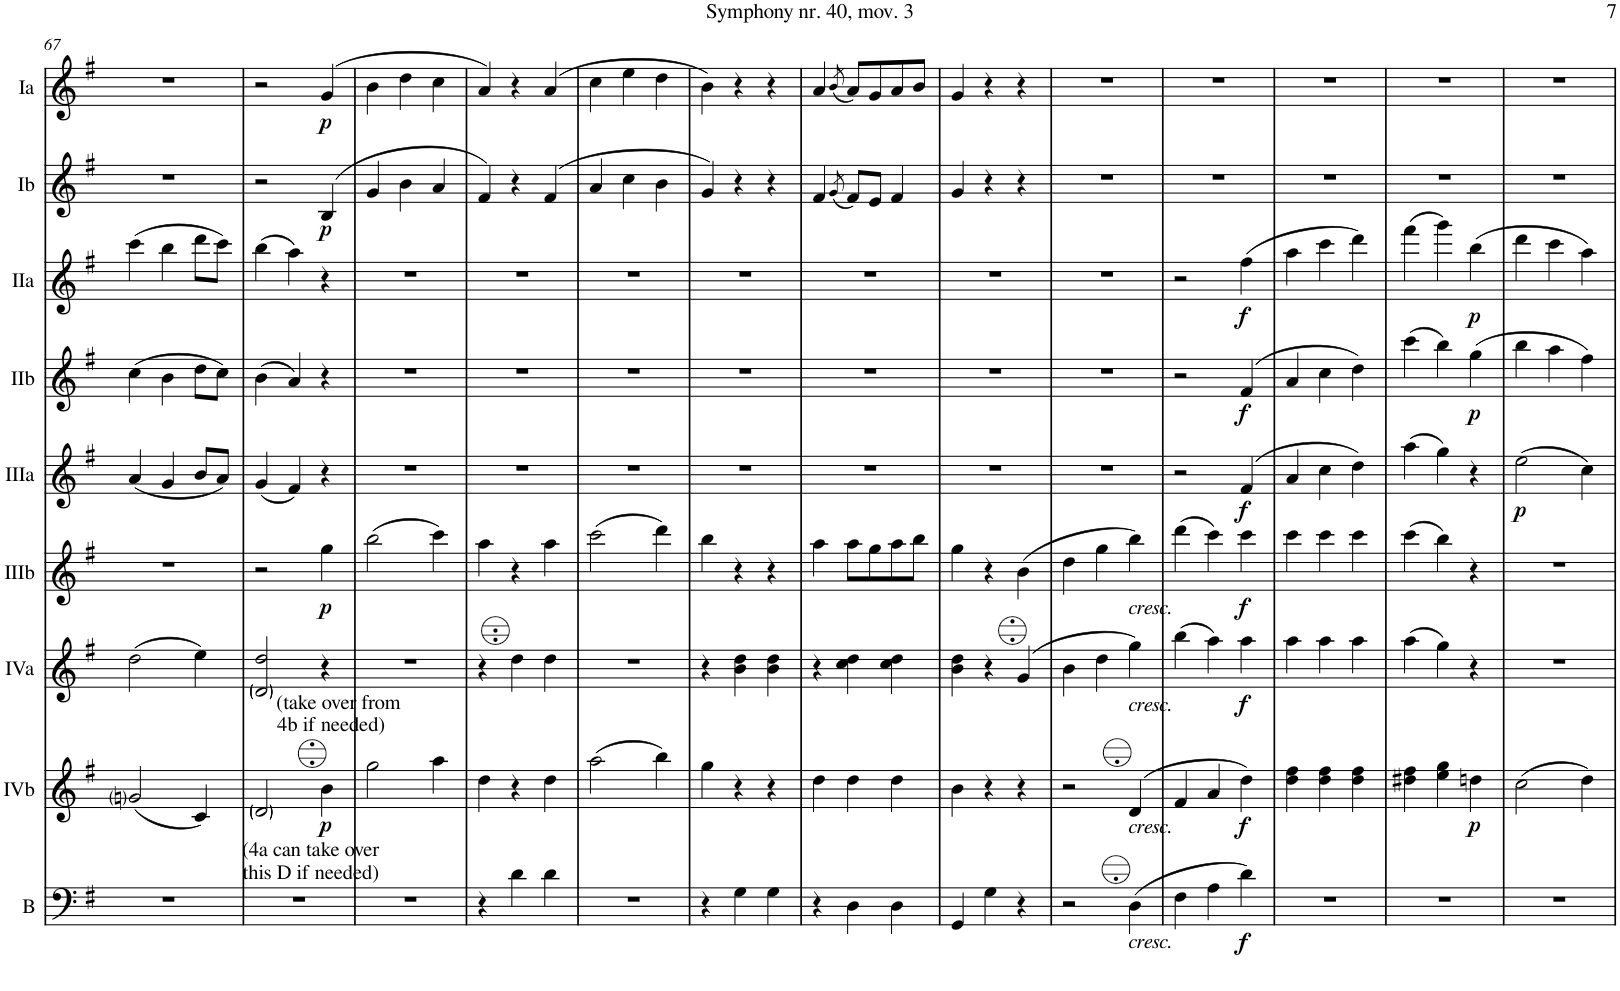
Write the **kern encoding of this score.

**kern	**dynam	**kern	**dynam	**kern	**dynam	**kern	**dynam	**kern	**dynam	**kern	**dynam	**kern	**dynam	**kern	**dynam	**kern	**dynam
*part9	*part9	*part8	*part8	*part7	*part7	*part6	*part6	*part5	*part5	*part4	*part4	*part3	*part3	*part2	*part2	*part1	*part1
*staff9	*staff9	*staff8	*staff8	*staff7	*staff7	*staff6	*staff6	*staff5	*staff5	*staff4	*staff4	*staff3	*staff3	*staff2	*staff2	*staff1	*staff1
*I"Bass	*	*I"Acc. 4b	*	*I"Acc. 4a	*	*I"Acc. 3b	*	*I"Acc. 3a	*	*I"Acc. 2b	*	*I"Acc. 2a	*	*I"Acc.1b	*	*I"Acc. 1a	*
*I'B	*	*	*	*	*	*	*	*	*	*	*	*	*	*	*	*	*
!!LO:PB:g=z
*clefF4	*	*clefG2	*	*clefG2	*	*clefG2	*	*clefG2	*	*clefG2	*	*clefG2	*	*clefG2	*	*clefG2	*
*Trd7c12	*	*Trd7c12	*	*Trd7c12	*	*Trd7c12	*	*Trd7c12	*	*	*	*	*	*	*	*	*
*k[f#]	*	*k[f#]	*	*k[f#]	*	*k[f#]	*	*k[f#]	*	*k[f#]	*	*k[f#]	*	*k[f#]	*	*k[f#]	*
*M3/4	*	*M3/4	*	*M3/4	*	*M3/4	*	*M3/4	*	*M3/4	*	*M3/4	*	*M3/4	*	*M3/4	*
=67	=67	=67	=67	=67	=67	=67	=67	=67	=67	=67	=67	=67	=67	=67	=67	=67	=67
2.r	.	(2gni/	.	(2dd\	.	2.r	.	(4aa/	.	(4cc\	.	(4ccc\	.	2.r	.	2.r	.
.	.	.	.	.	.	.	.	4gg/	.	4b\	.	4bb\	.	.	.	.	.
.	.	4c/)	.	4ee\)	.	.	.	8bb/L	.	8dd\L	.	8ddd\L	.	.	.	.	.
.	.	.	.	.	.	.	.	8aa/J)	.	8cc\J)	.	8ccc\J)	.	.	.	.	.
=68	=68	=68	=68	=68	=68	=68	=68	=68	=68	=68	=68	=68	=68	=68	=68	=68	=68
!	!	!	!	!LO:TX:b:t=(take over from	!	!	!	!	!	!	!	!	!	!	!	!	!
!	!	!	!	!LO:TX:b:t=4b if needed)	!	!	!	!	!	!	!	!	!	!	!	!	!
!	!	!LO:TX:b:t=(4a can take over	!	!	!	!	!	!	!	!	!	!	!	!	!	!	!
!	!	!LO:TX:b:t=this D if needed)	!	!	!	!	!	!	!	!	!	!	!	!	!	!	!
2.r	.	2d/	.	2d/ 2dd/	.	2r	.	(4gg/	.	(4b\	.	(4bb\	.	2r	.	2r	.
.	.	.	.	.	.	.	.	4ff#/)	.	4a/)	.	4aa\)	.	.	.	.	.
!	!	!	!LO:DY:b	!	!	!	!LO:DY:b	!	!	!	!	!	!	!	!LO:DY:b	!	!LO:DY:b
.	.	4b\	p	4r	.	4gg\	p	4r	.	4r	.	4r	.	(4B/	p	(4g/	p
=69	=69	=69	=69	=69	=69	=69	=69	=69	=69	=69	=69	=69	=69	=69	=69	=69	=69
2.r	.	2gg\	.	2.r	.	(2bb\	.	2.r	.	2.r	.	2.r	.	4g/	.	4b\	.
.	.	.	.	.	.	.	.	.	.	.	.	.	.	4b\	.	4dd\	.
.	.	4aa\	.	.	.	4ccc\)	.	.	.	.	.	.	.	4a/	.	4cc\	.
=70	=70	=70	=70	=70	=70	=70	=70	=70	=70	=70	=70	=70	=70	=70	=70	=70	=70
4r	.	4dd\	.	4r	.	4aa\	.	2.r	.	2.r	.	2.r	.	4f#/)	.	4a/)	.
4d\	.	4r	.	4dd\	.	4r	.	.	.	.	.	.	.	4r	.	4r	.
4d\	.	4dd\	.	4dd\	.	4aa\	.	.	.	.	.	.	.	(4f#/	.	(4a/	.
=71	=71	=71	=71	=71	=71	=71	=71	=71	=71	=71	=71	=71	=71	=71	=71	=71	=71
2.r	.	(2aa\	.	2.r	.	(2ccc\	.	2.r	.	2.r	.	2.r	.	4a/	.	4cc\	.
.	.	.	.	.	.	.	.	.	.	.	.	.	.	4cc\	.	4ee\	.
.	.	4bb\)	.	.	.	4ddd\)	.	.	.	.	.	.	.	4b\	.	4dd\	.
=72	=72	=72	=72	=72	=72	=72	=72	=72	=72	=72	=72	=72	=72	=72	=72	=72	=72
4r	.	4gg\	.	4r	.	4bb\	.	2.r	.	2.r	.	2.r	.	4g/)	.	4b\)	.
4G\	.	4r	.	4b\ 4dd\	.	4r	.	.	.	.	.	.	.	4r	.	4r	.
4G\	.	4r	.	4b\ 4dd\	.	4r	.	.	.	.	.	.	.	4r	.	4r	.
=73	=73	=73	=73	=73	=73	=73	=73	=73	=73	=73	=73	=73	=73	=73	=73	=73	=73
4r	.	4dd\	.	4r	.	4aa\	.	2.r	.	2.r	.	2.r	.	4f#/	.	4a/	.
.	.	.	.	.	.	.	.	.	.	.	.	.	.	(8qg/	.	(8qb/	.
4D\	.	4dd\	.	4cc\ 4dd\	.	8aa\L	.	.	.	.	.	.	.	8f#/L)	.	8a/L)	.
.	.	.	.	.	.	8gg\	.	.	.	.	.	.	.	8e/J	.	8g/	.
4D\	.	4dd\	.	4cc\ 4dd\	.	8aa\	.	.	.	.	.	.	.	4f#/	.	8a/	.
.	.	.	.	.	.	8bb\J	.	.	.	.	.	.	.	.	.	8b/J	.
=74	=74	=74	=74	=74	=74	=74	=74	=74	=74	=74	=74	=74	=74	=74	=74	=74	=74
4GG/	.	4b\	.	4b\ 4dd\	.	4gg\	.	2.r	.	2.r	.	2.r	.	4g/	.	4g/	.
4G\	.	4r	.	4r	.	4r	.	.	.	.	.	.	.	4r	.	4r	.
4r	.	4r	.	(4g/	.	(4b\	.	.	.	.	.	.	.	4r	.	4r	.
=75	=75	=75	=75	=75	=75	=75	=75	=75	=75	=75	=75	=75	=75	=75	=75	=75	=75
2r	.	2r	.	4b\	.	4dd\	.	2.r	.	2.r	.	2.r	.	2.r	.	2.r	.
.	.	.	.	4dd\	.	4gg\	.	.	.	.	.	.	.	.	.	.	.
!	!	!	!	!	!	!LO:TX:b:i:t=cresc.	!	!	!	!	!	!	!	!	!	!	!
!	!	!	!	!LO:TX:b:i:t=cresc.	!	!	!	!	!	!	!	!	!	!	!	!	!
!	!	!LO:TX:b:i:t=cresc.	!	!	!	!	!	!	!	!	!	!	!	!	!	!	!
!LO:TX:b:i:t=cresc.	!	!	!	!	!	!	!	!	!	!	!	!	!	!	!	!	!
(4D\	.	(4d/	.	4gg\)	.	4bb\)	.	.	.	.	.	.	.	.	.	.	.
=76	=76	=76	=76	=76	=76	=76	=76	=76	=76	=76	=76	=76	=76	=76	=76	=76	=76
4F#\	.	4f#/	.	(4bb\	.	(4ddd\	.	2r	.	2r	.	2r	.	2.r	.	2.r	.
4A\	.	4a/	.	4aa\)	.	4ccc\)	.	.	.	.	.	.	.	.	.	.	.
!	!LO:DY:b	!	!LO:DY:b	!	!LO:DY:b	!	!LO:DY:b	!	!LO:DY:b	!	!LO:DY:b	!	!LO:DY:b	!	!	!	!
4d\)	f	4dd\)	f	4aa\	f	4ccc\	f	(4ff#/	f	(4f#/	f	(4ff#\	f	.	.	.	.
=77	=77	=77	=77	=77	=77	=77	=77	=77	=77	=77	=77	=77	=77	=77	=77	=77	=77
2.r	.	4dd\ 4ff#\	.	4aa\	.	4ccc\	.	4aa/	.	4a/	.	4aa\	.	2.r	.	2.r	.
.	.	4dd\ 4ff#\	.	4aa\	.	4ccc\	.	4ccc\	.	4cc\	.	4ccc\	.	.	.	.	.
.	.	4dd\ 4ff#\	.	4aa\	.	4ccc\	.	4ddd\)	.	4dd\)	.	4ddd\)	.	.	.	.	.
=78	=78	=78	=78	=78	=78	=78	=78	=78	=78	=78	=78	=78	=78	=78	=78	=78	=78
2.r	.	4dd#X\ 4ff#\	.	(4aa\	.	(4ccc\	.	(4aaa\	.	(4ccc\	.	(4fff#\	.	2.r	.	2.r	.
.	.	4ee\ 4gg\	.	4gg\)	.	4bb\)	.	4ggg\)	.	4bb\)	.	4ggg\)	.	.	.	.	.
!	!	!	!LO:DY:b	!	!	!	!	!	!	!	!LO:DY:b	!	!LO:DY:b	!	!	!	!
.	.	4ddn\	p	4r	.	4r	.	4r	.	(4gg\	p	(4bb\	p	.	.	.	.
=79	=79	=79	=79	=79	=79	=79	=79	=79	=79	=79	=79	=79	=79	=79	=79	=79	=79
!	!	!	!	!	!	!	!	!	!LO:DY:b	!	!	!	!	!	!	!	!
2.r	.	(2cc\	.	2.r	.	2.r	.	(2eee\	p	4bb\	.	4ddd\	.	2.r	.	2.r	.
.	.	.	.	.	.	.	.	.	.	4aa\	.	4ccc\	.	.	.	.	.
.	.	4dd\)	.	.	.	.	.	4ccc\)	.	4ff#\)	.	4aa\)	.	.	.	.	.
=	=	=	=	=	=	=	=	=	=	=	=	=	=	=	=	=	=
*-	*-	*-	*-	*-	*-	*-	*-	*-	*-	*-	*-	*-	*-	*-	*-	*-	*-
